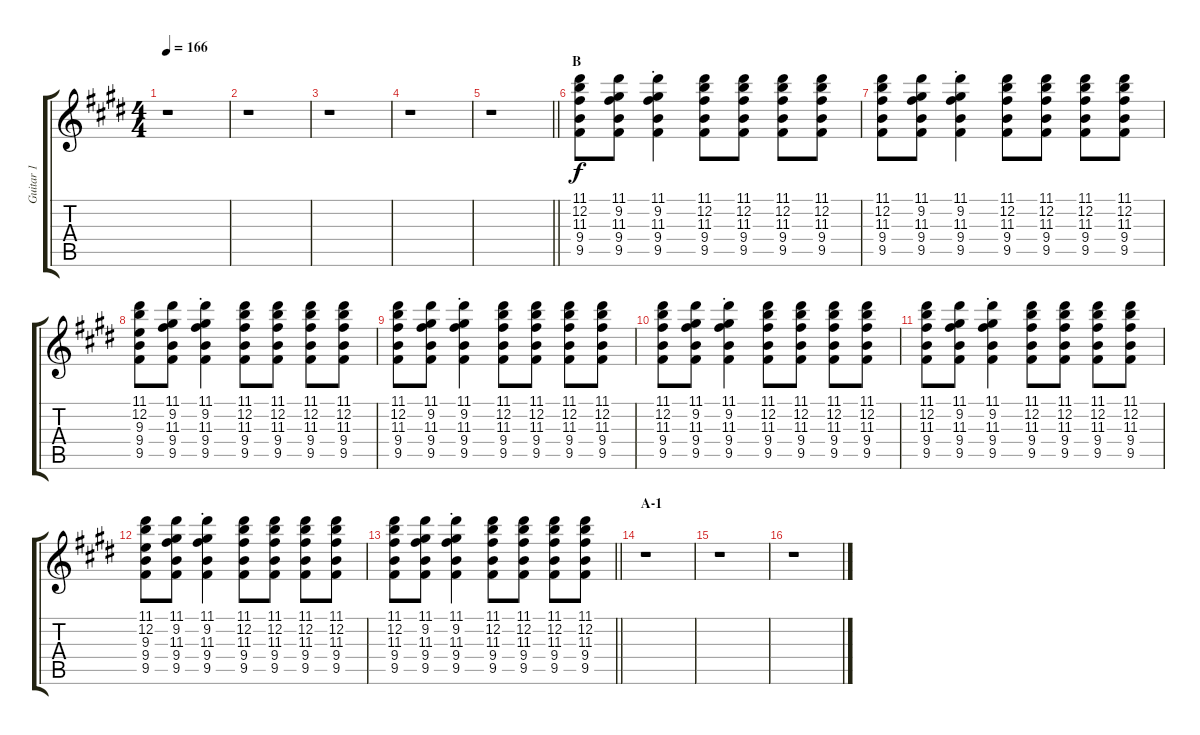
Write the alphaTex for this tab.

\track ("Guitar 1" "Guitar 1") {instrument overdrivenguitar}
\staff {score tabs}
\tuning (E4 B3 G3 D3 A2 E2) {hide}
\ts (4 4)
\tempo 166
\clef g2
\ks e
r.1{dy f} |
r.1 |
r.1 |
r.1 |
\barLineRight lightlight
r.1 |
\section ("" "B")
(11.1 12.2 11.3 9.4 9.5).8 (11.1 9.2 11.3 9.4 9.5).8 (11.1 9.2{st} 11.3 9.4 9.5).4 (11.1 12.2 11.3 9.4 9.5).8 (11.1 12.2 11.3 9.4 9.5).8 (11.1 12.2 11.3 9.4 9.5).8 (11.1 12.2 11.3 9.4 9.5).8 |
(11.1 12.2 11.3 9.4 9.5).8 (11.1 9.2 11.3 9.4 9.5).8 (11.1 9.2{st} 11.3 9.4 9.5).4 (11.1 12.2 11.3 9.4 9.5).8 (11.1 12.2 11.3 9.4 9.5).8 (11.1 12.2 11.3 9.4 9.5).8 (11.1 12.2 11.3 9.4 9.5).8 |
(11.1 12.2 9.3 9.4 9.5).8 (11.1 9.2 11.3 9.4 9.5).8 (11.1 9.2{st} 11.3 9.4 9.5).4 (11.1 12.2 11.3 9.4 9.5).8 (11.1 12.2 11.3 9.4 9.5).8 (11.1 12.2 11.3 9.4 9.5).8 (11.1 12.2 11.3 9.4 9.5).8 |
(11.1 12.2 11.3 9.4 9.5).8 (11.1 9.2 11.3 9.4 9.5).8 (11.1 9.2{st} 11.3 9.4 9.5).4 (11.1 12.2 11.3 9.4 9.5).8 (11.1 12.2 11.3 9.4 9.5).8 (11.1 12.2 11.3 9.4 9.5).8 (11.1 12.2 11.3 9.4 9.5).8 |
(11.1 12.2 11.3 9.4 9.5).8 (11.1 9.2 11.3 9.4 9.5).8 (11.1 9.2{st} 11.3 9.4 9.5).4 (11.1 12.2 11.3 9.4 9.5).8 (11.1 12.2 11.3 9.4 9.5).8 (11.1 12.2 11.3 9.4 9.5).8 (11.1 12.2 11.3 9.4 9.5).8 |
(11.1 12.2 11.3 9.4 9.5).8 (11.1 9.2 11.3 9.4 9.5).8 (11.1 9.2{st} 11.3 9.4 9.5).4 (11.1 12.2 11.3 9.4 9.5).8 (11.1 12.2 11.3 9.4 9.5).8 (11.1 12.2 11.3 9.4 9.5).8 (11.1 12.2 11.3 9.4 9.5).8 |
(11.1 12.2 9.3 9.4 9.5).8 (11.1 9.2 11.3 9.4 9.5).8 (11.1 9.2{st} 11.3 9.4 9.5).4 (11.1 12.2 11.3 9.4 9.5).8 (11.1 12.2 11.3 9.4 9.5).8 (11.1 12.2 11.3 9.4 9.5).8 (11.1 12.2 11.3 9.4 9.5).8 |
\barLineRight lightlight
(11.1 12.2 11.3 9.4 9.5).8 (11.1 9.2 11.3 9.4 9.5).8 (11.1 9.2{st} 11.3 9.4 9.5).4 (11.1 12.2 11.3 9.4 9.5).8 (11.1 12.2 11.3 9.4 9.5).8 (11.1 12.2 11.3 9.4 9.5).8 (11.1 12.2 11.3 9.4 9.5).8 |
\section ("" "A-1")
r.1 |
r.1 |
r.1
